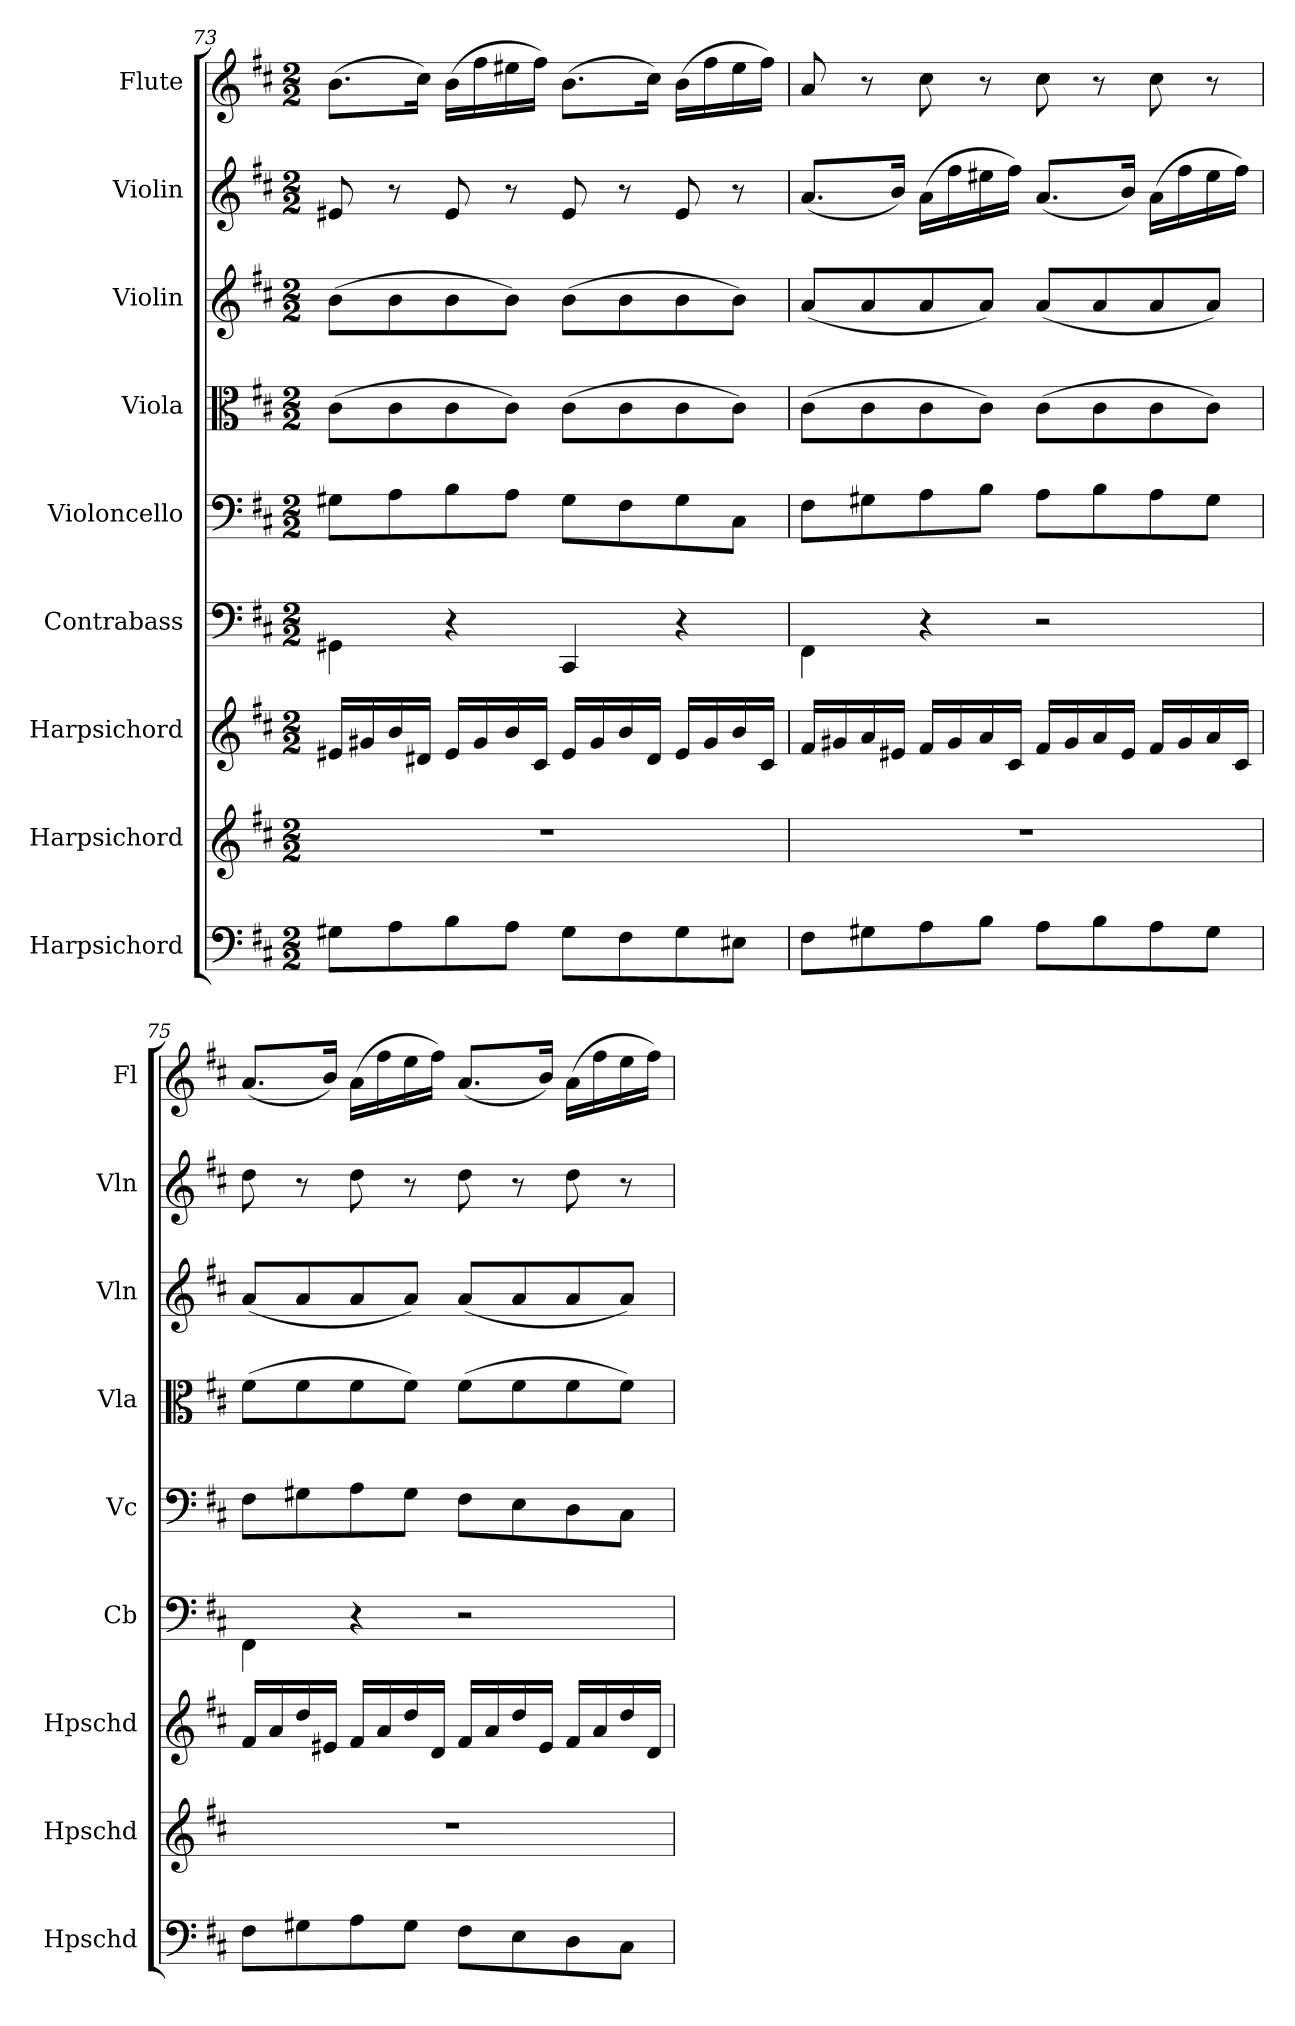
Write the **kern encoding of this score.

**kern	**kern	**kern	**kern	**kern	**kern	**kern	**kern	**kern
*part9	*part8	*part7	*part6	*part5	*part4	*part3	*part2	*part1
*staff9	*staff8	*staff7	*staff6	*staff5	*staff4	*staff3	*staff2	*staff1
*I"Harpsichord	*I"Harpsichord	*I"Harpsichord	*I"Contrabass	*I"Violoncello	*I"Viola	*I"Violin	*I"Violin	*I"Flute
*I'Hpschd	*I'Hpschd	*I'Hpschd	*I'Cb	*I'Vc	*I'Vla	*I'Vln	*I'Vln	*I'Fl
*clefF4	*clefG2	*clefG2	*clefF4	*clefF4	*clefC3	*clefG2	*clefG2	*clefG2
*k[f#c#]	*k[f#c#]	*k[f#c#]	*k[f#c#]	*k[f#c#]	*k[f#c#]	*k[f#c#]	*k[f#c#]	*k[f#c#]
*D:	*D:	*D:	*D:	*D:	*D:	*D:	*D:	*D:
*M2/2	*M2/2	*M2/2	*M2/2	*M2/2	*M2/2	*M2/2	*M2/2	*M2/2
=73	=73	=73	=73	=73	=73	=73	=73	=73
8G#X\L	1r	16e#X/LL	4GG#X\	8G#X\L	(8c#\L	(8b\L	8e#X/	(8.b\L
.	.	16g#X/	.	.	.	.	.	.
8A\	.	16b/	.	8A\	8c#\	8b\	8r	.
.	.	16d#X/JJ	.	.	.	.	.	16cc#\Jk)
8B\	.	16e#/LL	4r	8B\	8c#\	8b\	8e#/	(16b\LL
.	.	16g#/	.	.	.	.	.	16ff#\
8A\J	.	16b/	.	8A\J	8c#\J)	8b\J)	8r	16ee#X\
.	.	16c#/JJ	.	.	.	.	.	16ff#\JJ)
8G#\L	.	16e#/LL	4CC#/	8G#\L	(8c#\L	(8b\L	8e#/	(8.b\L
.	.	16g#/	.	.	.	.	.	.
8F#\	.	16b/	.	8F#\	8c#\	8b\	8r	.
.	.	16d#/JJ	.	.	.	.	.	16cc#\Jk)
8G#\	.	16e#/LL	4r	8G#\	8c#\	8b\	8e#/	(16b\LL
.	.	16g#/	.	.	.	.	.	16ff#\
8E#X\J	.	16b/	.	8C#\J	8c#\J)	8b\J)	8r	16ee#\
.	.	16c#/JJ	.	.	.	.	.	16ff#\JJ)
=74	=74	=74	=74	=74	=74	=74	=74	=74
8F#\L	1r	16f#/LL	4FF#\	8F#\L	(8c#\L	(8a/L	(8.a/L	8a/
.	.	16g#X/	.	.	.	.	.	.
8G#X\	.	16a/	.	8G#X\	8c#\	8a/	.	8r
.	.	16e#X/JJ	.	.	.	.	16b/Jk)	.
8A\	.	16f#/LL	4r	8A\	8c#\	8a/	(16a\LL	8cc#\
.	.	16g#/	.	.	.	.	16ff#\	.
8B\J	.	16a/	.	8B\J	8c#\J)	8a/J)	16ee#X\	8r
.	.	16c#/JJ	.	.	.	.	16ff#\JJ)	.
8A\L	.	16f#/LL	2r	8A\L	(8c#\L	(8a/L	(8.a/L	8cc#\
.	.	16g#/	.	.	.	.	.	.
8B\	.	16a/	.	8B\	8c#\	8a/	.	8r
.	.	16e#/JJ	.	.	.	.	16b/Jk)	.
8A\	.	16f#/LL	.	8A\	8c#\	8a/	(16a\LL	8cc#\
.	.	16g#/	.	.	.	.	16ff#\	.
8G#\J	.	16a/	.	8G#\J	8c#\J)	8a/J)	16ee#\	8r
.	.	16c#/JJ	.	.	.	.	16ff#\JJ)	.
=75	=75	=75	=75	=75	=75	=75	=75	=75
8F#\L	1r	16f#/LL	4FF#\	8F#\L	(8f#\L	(8a/L	8dd\	(8.a/L
.	.	16a/	.	.	.	.	.	.
8G#X\	.	16dd/	.	8G#X\	8f#\	8a/	8r	.
.	.	16e#X/JJ	.	.	.	.	.	16b/Jk)
8A\	.	16f#/LL	4r	8A\	8f#\	8a/	8dd\	(16a\LL
.	.	16a/	.	.	.	.	.	16ff#\
8G#\J	.	16dd/	.	8G#\J	8f#\J)	8a/J)	8r	16ee\
.	.	16d/JJ	.	.	.	.	.	16ff#\JJ)
8F#\L	.	16f#/LL	2r	8F#\L	(8f#\L	(8a/L	8dd\	(8.a/L
.	.	16a/	.	.	.	.	.	.
8E\	.	16dd/	.	8E\	8f#\	8a/	8r	.
.	.	16e#/JJ	.	.	.	.	.	16b/Jk)
8D\	.	16f#/LL	.	8D\	8f#\	8a/	8dd\	(16a\LL
.	.	16a/	.	.	.	.	.	16ff#\
8C#\J	.	16dd/	.	8C#\J	8f#\J)	8a/J)	8r	16ee\
.	.	16d/JJ	.	.	.	.	.	16ff#\JJ)
=	=	=	=	=	=	=	=	=
*-	*-	*-	*-	*-	*-	*-	*-	*-
